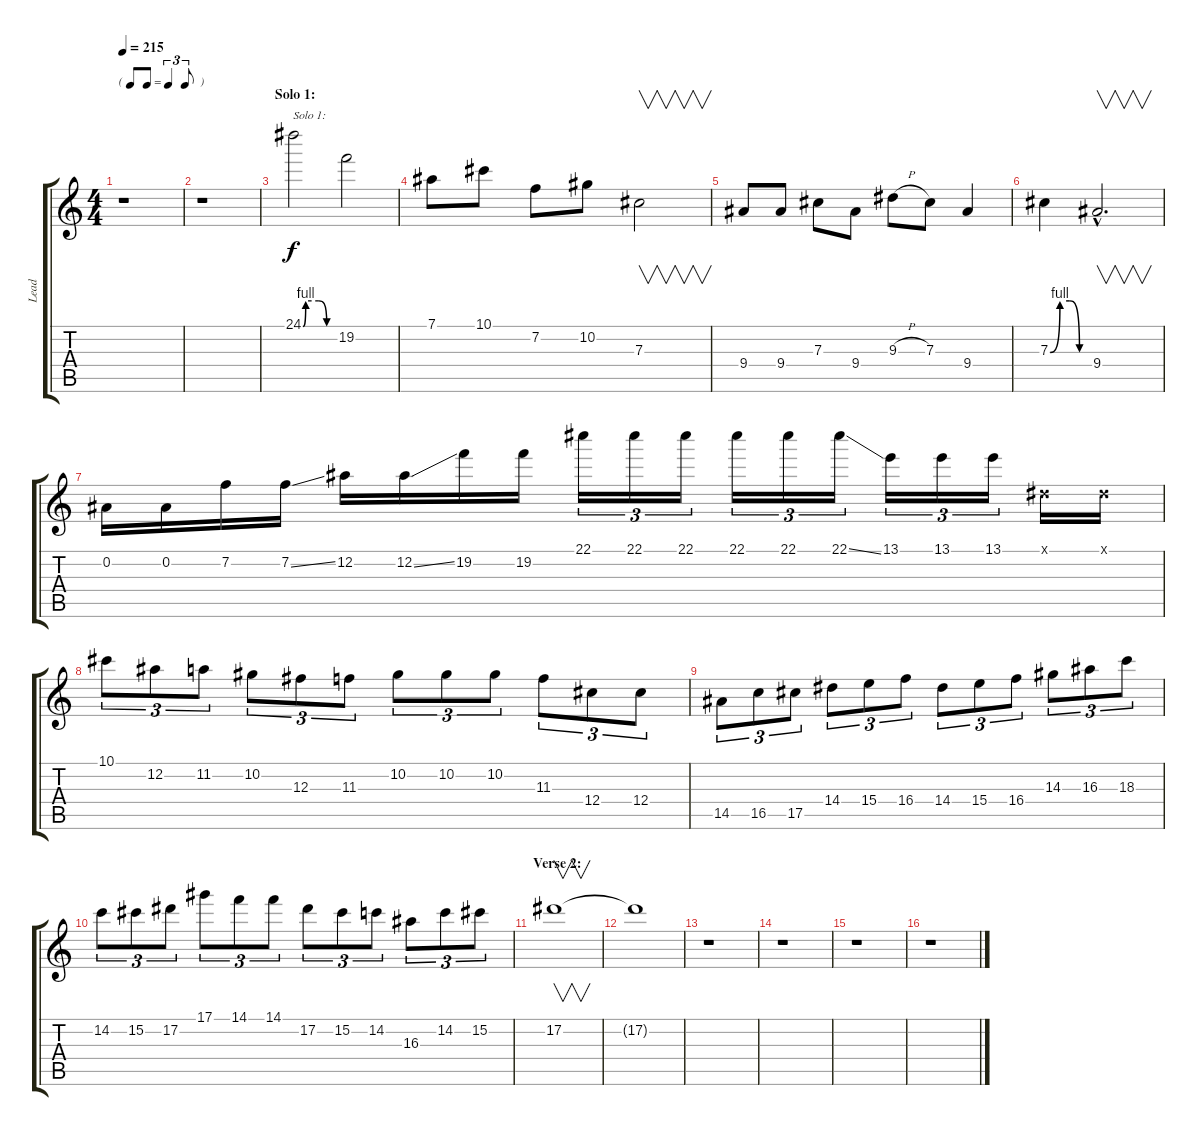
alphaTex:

\track ("Lead" "Lead") {instrument distortionguitar}
\staff {score tabs}
\tuning (Eb4 Bb3 Gb3 Db3 Ab2 Eb2) {hide}
\ts (4 4)
\tf triplet8th
\tempo 215
\clef g2
\ks c
r.1{dy f} |
r.1 |
\section ("" "Solo 1:")
24.1{be (custom 0 0 5 4 30 4 45 0 60 0)}.2{txt "Solo 1:"} 19.2.2 |
7.1.8 10.1.8 7.2.8 10.2.8 7.3.2{v} |
9.4.8 9.4.8 7.3.8 9.4.8 9.3{h}.8 7.3.8 9.4.4 |
7.3{be (custom 0 0 15 4 30 4 45 0 60 0)}.4 9.4{hac}.2{v d} |
0.2.16 0.2.16 7.2.16 7.2{ss}.16 12.2.16 12.2{ss}.16 19.2.16 19.2.16 22.1.16{tu (3 2)} 22.1.16{tu (3 2)} 22.1.16{tu (3 2)} 22.1.16{tu (3 2)} 22.1.16{tu (3 2)} 22.1{ss}.16{tu (3 2)} 13.1.16{tu (3 2)} 13.1.16{tu (3 2)} 13.1.16{tu (3 2)} 0.1{x}.16 0.1{x}.16 |
10.1.8{tu (3 2)} 12.2.8{tu (3 2)} 11.2.8{tu (3 2)} 10.2.8{tu (3 2)} 12.3.8{tu (3 2)} 11.3.8{tu (3 2)} 10.2.8{tu (3 2)} 10.2.8{tu (3 2)} 10.2.8{tu (3 2)} 11.3.8{tu (3 2)} 12.4.8{tu (3 2)} 12.4.8{tu (3 2)} |
14.5.8{tu (3 2)} 16.5.8{tu (3 2)} 17.5.8{tu (3 2)} 14.4.8{tu (3 2)} 15.4.8{tu (3 2)} 16.4.8{tu (3 2)} 14.4.8{tu (3 2)} 15.4.8{tu (3 2)} 16.4.8{tu (3 2)} 14.3.8{tu (3 2)} 16.3.8{tu (3 2)} 18.3.8{tu (3 2)} |
14.2.8{tu (3 2)} 15.2.8{tu (3 2)} 17.2.8{tu (3 2)} 17.1.8{tu (3 2)} 14.1.8{tu (3 2)} 14.1.8{tu (3 2)} 17.2.8{tu (3 2)} 15.2.8{tu (3 2)} 14.2.8{tu (3 2)} 16.3.8{tu (3 2)} 14.2.8{tu (3 2)} 15.2.8{tu (3 2)} |
\section ("" "Verse 2:")
17.2.1{v} |
17.2{t}.1 |
r.1 |
r.1 |
r.1 |
r.1
